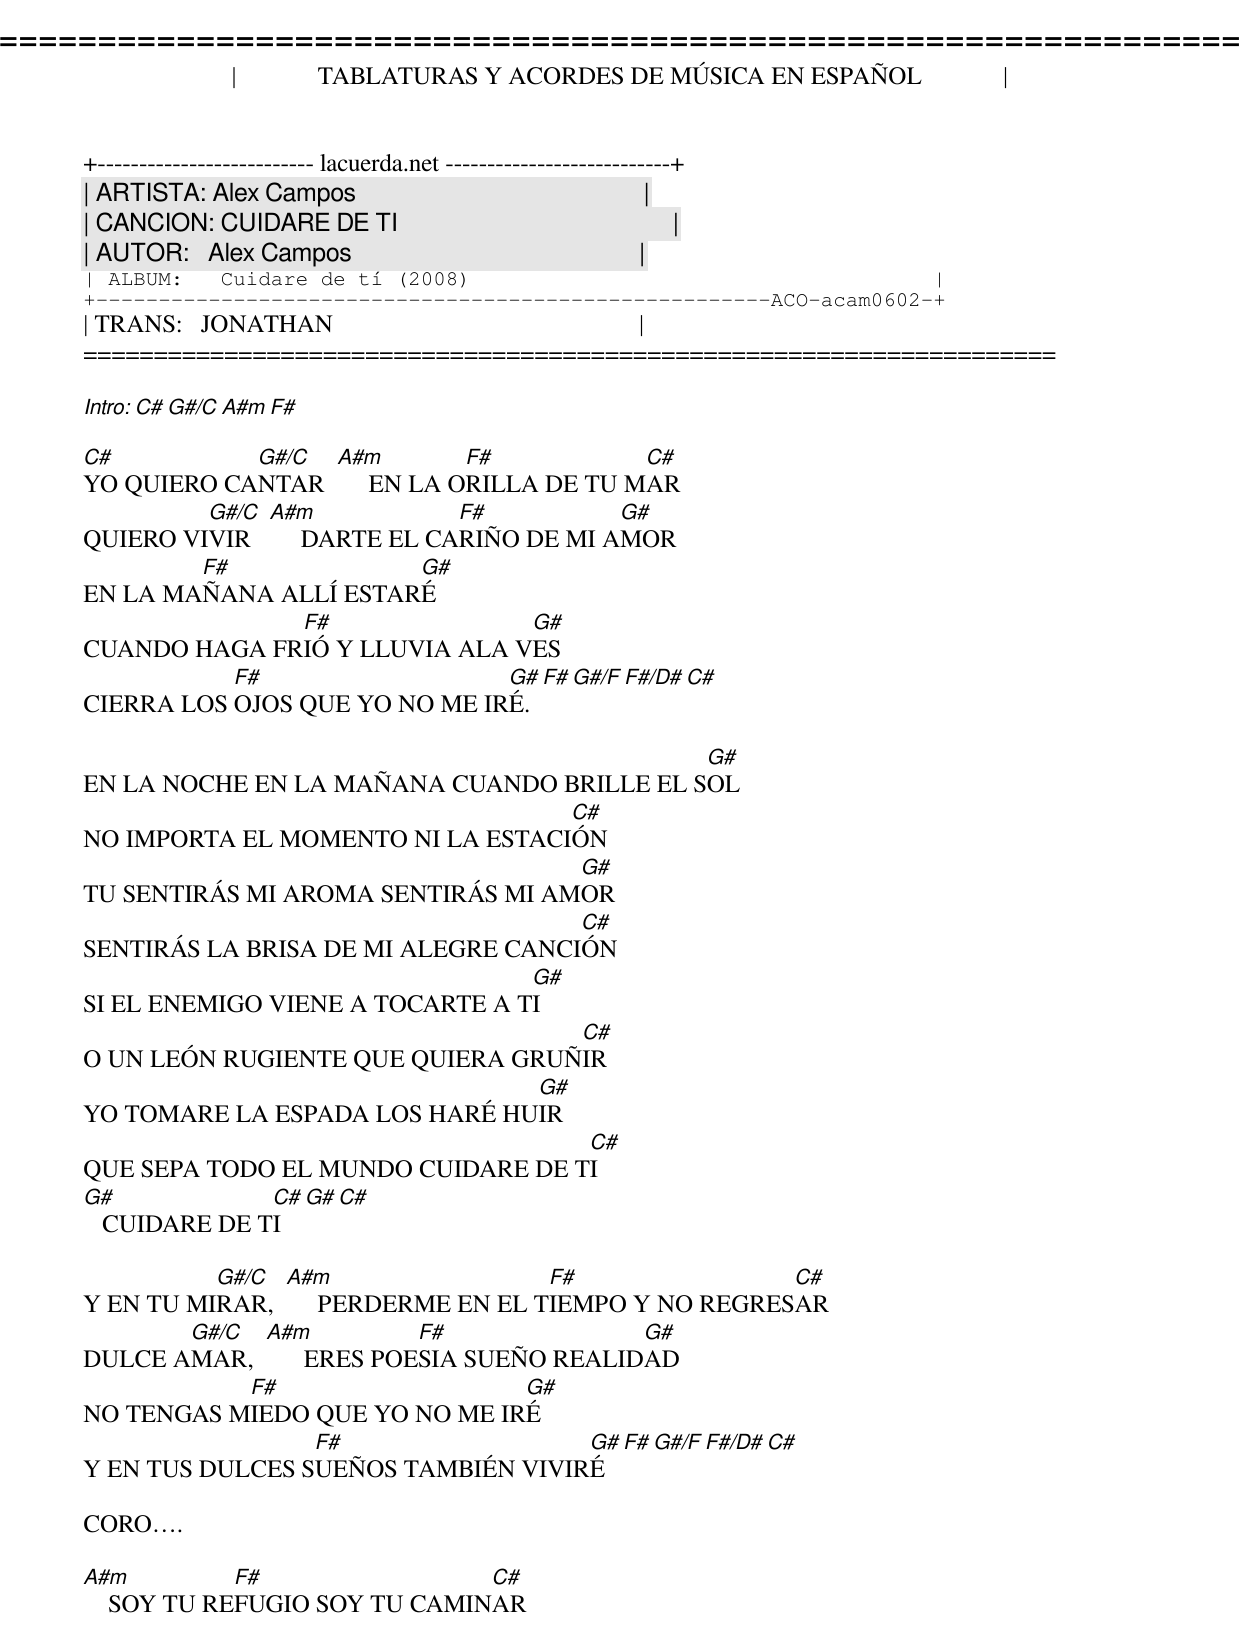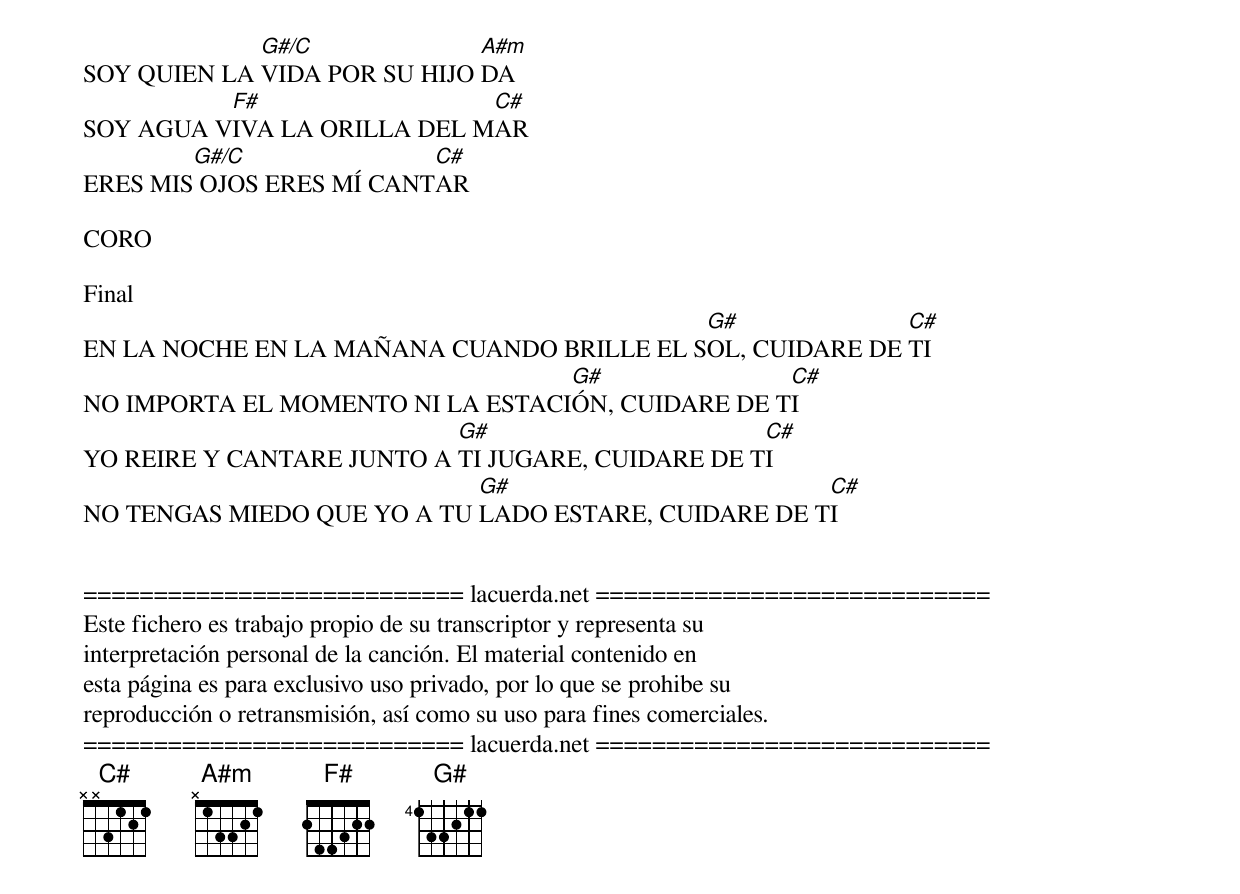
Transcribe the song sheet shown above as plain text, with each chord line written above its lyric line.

=====================================================================
|             TABLATURAS Y ACORDES DE MÚSICA EN ESPAÑOL             |
+-------------------------- lacuerda.net ---------------------------+
| ARTISTA: Alex Campos                                              |
| CANCION: CUIDARE DE TI                                            |
| AUTOR:   Alex Campos                                              |
| ALBUM:   Cuidare de tí (2008)                                     |
+------------------------------------------------------ACO-acam0602-+
| TRANS:   JONATHAN                                                 |
=====================================================================

Intro: C#   G#/C   A#m   F#

C#          G#/C  A#m         F#           C#
YO QUIERO CANTAR       EN LA ORILLA DE TU MAR
         G#/C  A#m             F#          G#
QUIERO VIVIR        DARTE EL CARIÑO DE MI AMOR
        F#             G#
EN LA MAÑANA ALLÍ ESTARÉ
              F#               G#
CUANDO HAGA FRIÓ Y LLUVIA ALA VES
           F#                  G#   F#   G#/F   F#/D#   C#
CIERRA LOS OJOS QUE YO NO ME IRÉ.

                                           G#
EN LA NOCHE EN LA MAÑANA CUANDO BRILLE EL SOL
                                  C#
NO IMPORTA EL MOMENTO NI LA ESTACIÓN
                                   G#
TU SENTIRÁS MI AROMA SENTIRÁS MI AMOR
                                    C#
SENTIRÁS LA BRISA DE MI ALEGRE CANCIÓN
                                 G#
SI EL ENEMIGO VIENE A TOCARTE A TI
                                  C#
O UN LEÓN RUGIENTE QUE QUIERA GRUÑIR
                               G#
YO TOMARE LA ESPADA LOS HARÉ HUIR
                                   C#
QUE SEPA TODO EL MUNDO CUIDARE DE TI
G#             C#     G#    C#
   CUIDARE DE TI

          G#/C  A#m                  F#               C#
Y EN TU MIRAR,       PERDERME EN EL TIEMPO Y NO REGRESAR
       G#/C  A#m           F#              G#
DULCE AMAR,        ERES POESIA SUEÑO REALIDAD
           F#                  G#
NO TENGAS MIEDO QUE YO NO ME IRÉ
                 F#                 G#  F#  G#/F  F#/D#  C#
Y EN TUS DULCES SUEÑOS TAMBIÉN VIVIRÉ

CORO.

A#m          F#                C#
    SOY TU REFUGIO SOY TU CAMINAR
             G#/C             A#m
SOY QUIEN LA VIDA POR SU HIJO DA
          F#                 C#
SOY AGUA VIVA LA ORILLA DEL MAR
        G#/C              C#
ERES MIS OJOS ERES MÍ CANTAR

CORO

Final
                                           G#             C#
EN LA NOCHE EN LA MAÑANA CUANDO BRILLE EL SOL, CUIDARE DE TI
                                  G#              C#
NO IMPORTA EL MOMENTO NI LA ESTACIÓN, CUIDARE DE TI
                           G#                     C#
YO REIRE Y CANTARE JUNTO A TI JUGARE, CUIDARE DE TI
                            G#                       C#
NO TENGAS MIEDO QUE YO A TU LADO ESTARE, CUIDARE DE TI


=========================== lacuerda.net ============================
Este fichero es trabajo propio de su transcriptor y representa su
interpretación personal de la canción. El material contenido en
esta página es para exclusivo uso privado, por lo que se prohibe su
reproducción o retransmisión, así como su uso para fines comerciales.
=========================== lacuerda.net ============================
